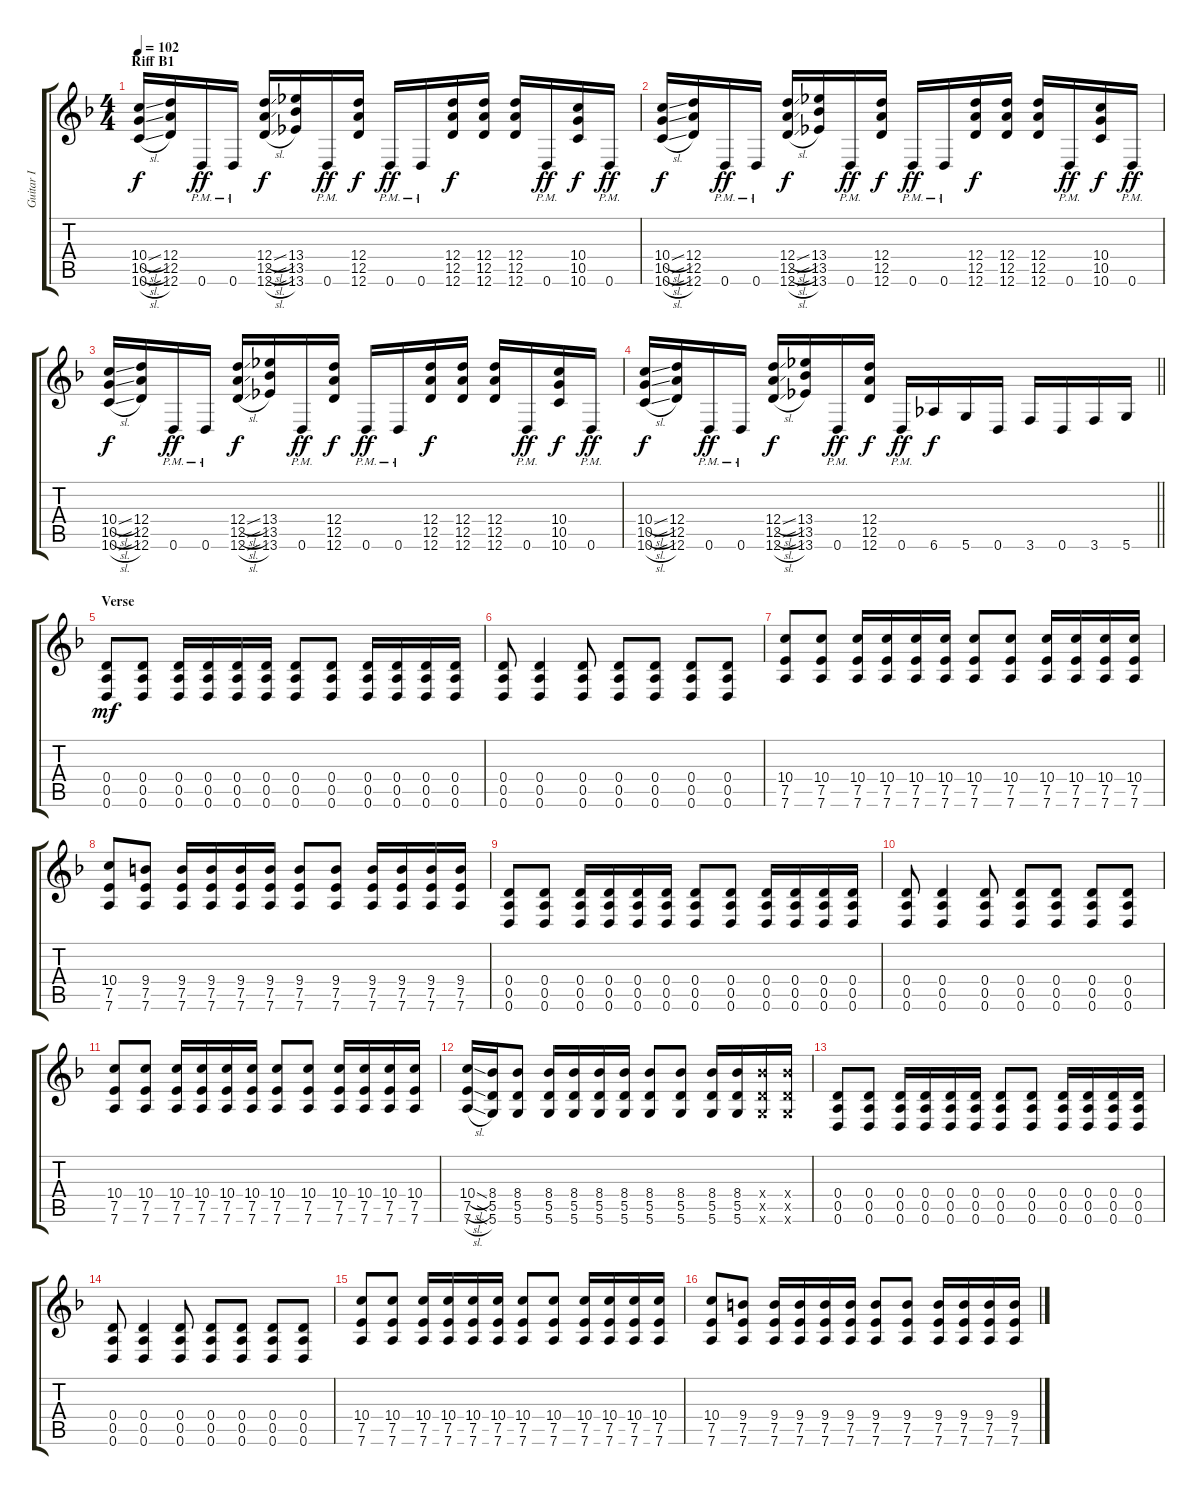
\track ("Guitar I" "Guitar I") {instrument distortionguitar}
\staff {score tabs}
\tuning (E4 B3 G3 D3 A2 D2) {hide}
\ts (4 4)
\section ("" "Riff B1")
\tempo 102
\clef g2
\ks dminor
(10.4{sl} 10.5{sl} 10.6{sl}).16{dy f volume 14} (12.4 12.5 12.6).16 0.6{pm}.16{dy ff} 0.6{pm}.16 (12.4{sl} 12.5{sl} 12.6{sl}).16{dy f} (13.4 13.5 13.6).16 0.6{pm}.16{dy ff} (12.4 12.5 12.6).16{dy f} 0.6{pm}.16{dy ff} 0.6{pm}.16 (12.4 12.5 12.6).16{dy f} (12.4 12.5 12.6).16 (12.4 12.5 12.6).16 0.6{pm}.16{dy ff} (10.4 10.5 10.6).16{dy f} 0.6{pm}.16{dy ff} |
(10.4{sl} 10.5{sl} 10.6{sl}).16{dy f} (12.4 12.5 12.6).16 0.6{pm}.16{dy ff} 0.6{pm}.16 (12.4{sl} 12.5{sl} 12.6{sl}).16{dy f} (13.4 13.5 13.6).16 0.6{pm}.16{dy ff} (12.4 12.5 12.6).16{dy f} 0.6{pm}.16{dy ff} 0.6{pm}.16 (12.4 12.5 12.6).16{dy f} (12.4 12.5 12.6).16 (12.4 12.5 12.6).16 0.6{pm}.16{dy ff} (10.4 10.5 10.6).16{dy f} 0.6{pm}.16{dy ff} |
(10.4{sl} 10.5{sl} 10.6{sl}).16{dy f} (12.4 12.5 12.6).16 0.6{pm}.16{dy ff} 0.6{pm}.16 (12.4{sl} 12.5{sl} 12.6{sl}).16{dy f} (13.4 13.5 13.6).16 0.6{pm}.16{dy ff} (12.4 12.5 12.6).16{dy f} 0.6{pm}.16{dy ff} 0.6{pm}.16 (12.4 12.5 12.6).16{dy f} (12.4 12.5 12.6).16 (12.4 12.5 12.6).16 0.6{pm}.16{dy ff} (10.4 10.5 10.6).16{dy f} 0.6{pm}.16{dy ff} |
\barLineRight lightlight
(10.4{sl} 10.5{sl} 10.6{sl}).16{dy f} (12.4 12.5 12.6).16 0.6{pm}.16{dy ff} 0.6{pm}.16 (12.4{sl} 12.5{sl} 12.6{sl}).16{dy f} (13.4 13.5 13.6).16 0.6{pm}.16{dy ff} (12.4 12.5 12.6).16{dy f} 0.6{pm}.16{dy ff} 6.6.16{dy f} 5.6.16 0.6.16 3.6.16 0.6.16 3.6.16 5.6.16 |
\section ("" "Verse")
(0.4 0.5 0.6).8{dy mf volume 10} (0.4 0.5 0.6).8 (0.4 0.5 0.6).16 (0.4 0.5 0.6).16 (0.4 0.5 0.6).16 (0.4 0.5 0.6).16 (0.4 0.5 0.6).8 (0.4 0.5 0.6).8 (0.4 0.5 0.6).16 (0.4 0.5 0.6).16 (0.4 0.5 0.6).16 (0.4 0.5 0.6).16 |
(0.4 0.5 0.6).8 (0.4 0.5 0.6).4 (0.4 0.5 0.6).8 (0.4 0.5 0.6).8 (0.4 0.5 0.6).8 (0.4 0.5 0.6).8 (0.4 0.5 0.6).8 |
(10.4 7.5 7.6).8 (10.4 7.5 7.6).8 (10.4 7.5 7.6).16 (10.4 7.5 7.6).16 (10.4 7.5 7.6).16 (10.4 7.5 7.6).16 (10.4 7.5 7.6).8 (10.4 7.5 7.6).8 (10.4 7.5 7.6).16 (10.4 7.5 7.6).16 (10.4 7.5 7.6).16 (10.4 7.5 7.6).16 |
(10.4 7.5 7.6).8 (9.4 7.5 7.6).8 (9.4 7.5 7.6).16 (9.4 7.5 7.6).16 (9.4 7.5 7.6).16 (9.4 7.5 7.6).16 (9.4 7.5 7.6).8 (9.4 7.5 7.6).8 (9.4 7.5 7.6).16 (9.4 7.5 7.6).16 (9.4 7.5 7.6).16 (9.4 7.5 7.6).16 |
(0.4 0.5 0.6).8 (0.4 0.5 0.6).8 (0.4 0.5 0.6).16 (0.4 0.5 0.6).16 (0.4 0.5 0.6).16 (0.4 0.5 0.6).16 (0.4 0.5 0.6).8 (0.4 0.5 0.6).8 (0.4 0.5 0.6).16 (0.4 0.5 0.6).16 (0.4 0.5 0.6).16 (0.4 0.5 0.6).16 |
(0.4 0.5 0.6).8 (0.4 0.5 0.6).4 (0.4 0.5 0.6).8 (0.4 0.5 0.6).8 (0.4 0.5 0.6).8 (0.4 0.5 0.6).8 (0.4 0.5 0.6).8 |
(10.4 7.5 7.6).8 (10.4 7.5 7.6).8 (10.4 7.5 7.6).16 (10.4 7.5 7.6).16 (10.4 7.5 7.6).16 (10.4 7.5 7.6).16 (10.4 7.5 7.6).8 (10.4 7.5 7.6).8 (10.4 7.5 7.6).16 (10.4 7.5 7.6).16 (10.4 7.5 7.6).16 (10.4 7.5 7.6).16 |
(10.4{sl} 7.5{sl} 7.6{sl}).16 (8.4 5.5 5.6).16 (8.4 5.5 5.6).8 (8.4 5.5 5.6).16 (8.4 5.5 5.6).16 (8.4 5.5 5.6).16 (8.4 5.5 5.6).16 (8.4 5.5 5.6).8 (8.4 5.5 5.6).8 (8.4 5.5 5.6).16 (8.4 5.5 5.6).16 (8.4{x} 5.5{x} 5.6{x}).16 (8.4{x} 5.5{x} 5.6{x}).16 |
(0.4 0.5 0.6).8 (0.4 0.5 0.6).8 (0.4 0.5 0.6).16 (0.4 0.5 0.6).16 (0.4 0.5 0.6).16 (0.4 0.5 0.6).16 (0.4 0.5 0.6).8 (0.4 0.5 0.6).8 (0.4 0.5 0.6).16 (0.4 0.5 0.6).16 (0.4 0.5 0.6).16 (0.4 0.5 0.6).16 |
(0.4 0.5 0.6).8 (0.4 0.5 0.6).4 (0.4 0.5 0.6).8 (0.4 0.5 0.6).8 (0.4 0.5 0.6).8 (0.4 0.5 0.6).8 (0.4 0.5 0.6).8 |
(10.4 7.5 7.6).8 (10.4 7.5 7.6).8 (10.4 7.5 7.6).16 (10.4 7.5 7.6).16 (10.4 7.5 7.6).16 (10.4 7.5 7.6).16 (10.4 7.5 7.6).8 (10.4 7.5 7.6).8 (10.4 7.5 7.6).16 (10.4 7.5 7.6).16 (10.4 7.5 7.6).16 (10.4 7.5 7.6).16 |
(10.4 7.5 7.6).8 (9.4 7.5 7.6).8 (9.4 7.5 7.6).16 (9.4 7.5 7.6).16 (9.4 7.5 7.6).16 (9.4 7.5 7.6).16 (9.4 7.5 7.6).8 (9.4 7.5 7.6).8 (9.4 7.5 7.6).16 (9.4 7.5 7.6).16 (9.4 7.5 7.6).16 (9.4 7.5 7.6).16
